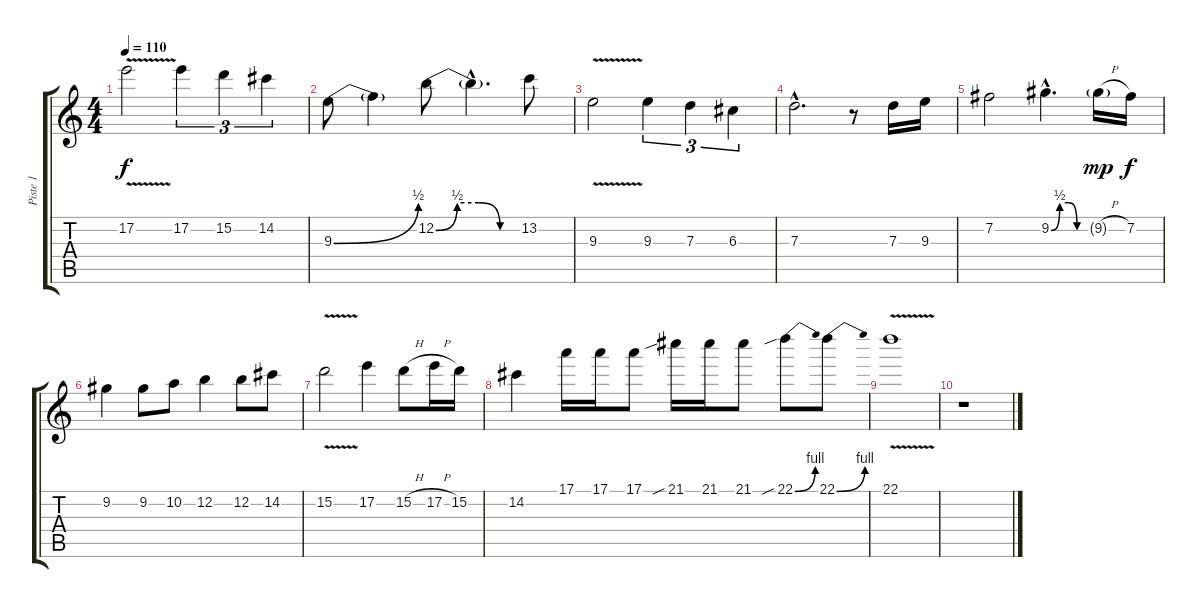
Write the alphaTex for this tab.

\track ("Piste 1" "Piste 1") {instrument overdrivenguitar}
\staff {score tabs}
\tuning (E4 B3 G3 D3 A2 E2) {hide}
\ts (4 4)
\tempo 110
\clef g2
\ks c
17.2{v}.2{dy f} 17.2.4{tu (3 2)} 15.2.4{tu (3 2)} 14.2.4{tu (3 2)} |
9.3{be (bend 0 0 60 2)}.8 9.3{t}.4 12.2{be (custom 0 0 15 2 30 2 45 0 60 0)}.8 12.2{hac t}.4{d} 13.2.8 |
9.3{v}.2 9.3.4{tu (3 2)} 7.3.4{tu (3 2)} 6.3.4{tu (3 2)} |
7.3{hac}.2{d} r.8 7.3.16 9.3.16 |
7.2.2 9.2{be (custom 0 0 15 2 30 2 45 0 60 0) hac}.4{d} 9.2{h g}.16{dy mp} 7.2.16{dy f} |
9.2.4 9.2.8 10.2.8 12.2.4 12.2.8 14.2.8 |
15.2{v}.2 17.2.4 15.2{h}.8 17.2{h}.16 15.2.16 |
14.2.4 17.1.16 17.1.16 17.1.8 21.1{sib}.16 21.1.16 21.1.8 22.1{be (bend 0 0 60 4) sib}.8 22.1{be (bend 0 0 60 4)}.8 |
22.1{v}.1 |
r.1
